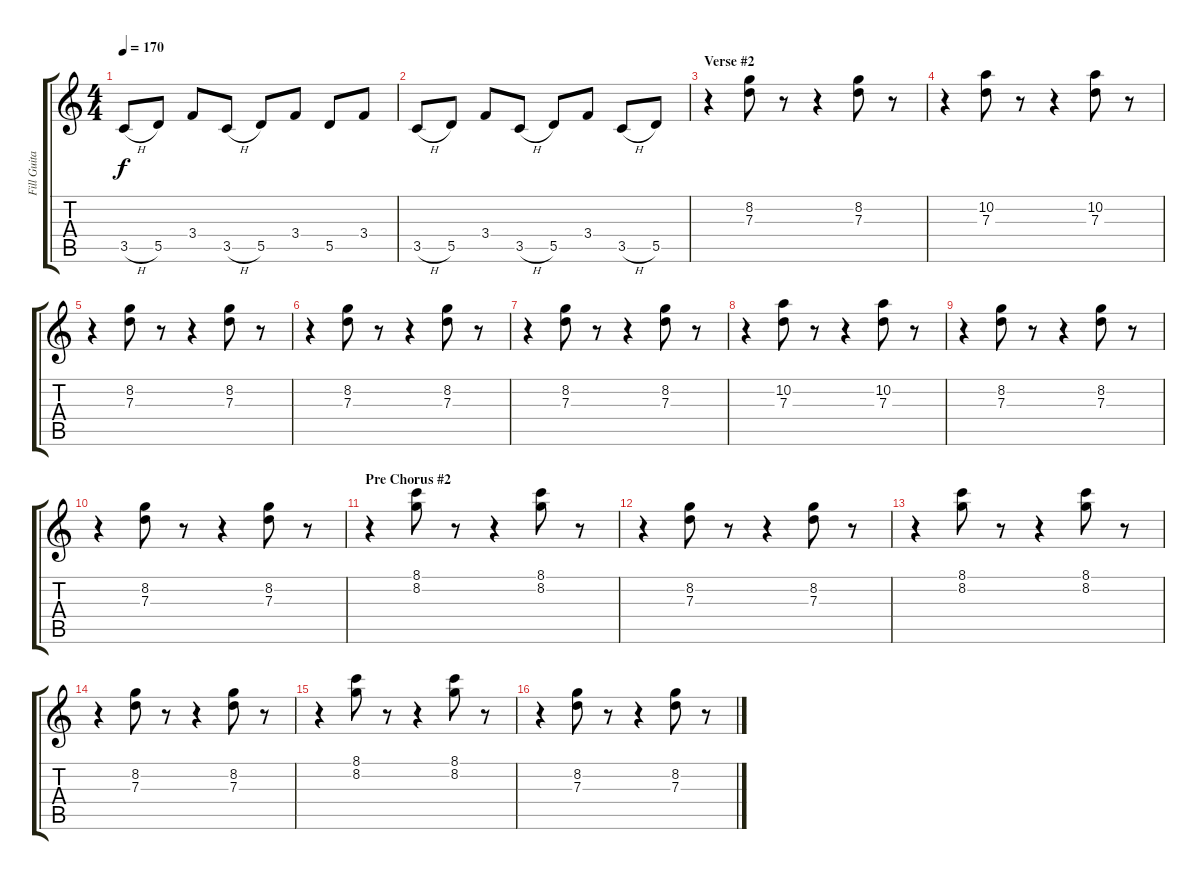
\track ("Fill Guitar" "Fill Guita") {instrument electricguitarclean}
\staff {score tabs}
\tuning (E4 B3 G3 D3 A2 E2) {hide}
\ts (4 4)
\tempo 170
\clef g2
\ks c
3.5{h}.8{dy f} 5.5.8 3.4.8 3.5{h}.8 5.5.8 3.4.8 5.5.8 3.4.8 |
3.5{h}.8 5.5.8 3.4.8 3.5{h}.8 5.5.8 3.4.8 3.5{h}.8 5.5.8 |
\section ("" "Verse #2")
r.4 (8.2 7.3).8 r.8 r.4 (8.2 7.3).8 r.8 |
r.4 (10.2 7.3).8 r.8 r.4 (10.2 7.3).8 r.8 |
r.4 (8.2 7.3).8 r.8 r.4 (8.2 7.3).8 r.8 |
r.4 (8.2 7.3).8 r.8 r.4 (8.2 7.3).8 r.8 |
r.4 (8.2 7.3).8 r.8 r.4 (8.2 7.3).8 r.8 |
r.4 (10.2 7.3).8 r.8 r.4 (10.2 7.3).8 r.8 |
r.4 (8.2 7.3).8 r.8 r.4 (8.2 7.3).8 r.8 |
r.4 (8.2 7.3).8 r.8 r.4 (8.2 7.3).8 r.8 |
\section ("" "Pre Chorus #2")
r.4 (8.1 8.2).8 r.8 r.4 (8.1 8.2).8 r.8 |
r.4 (8.2 7.3).8 r.8 r.4 (8.2 7.3).8 r.8 |
r.4 (8.1 8.2).8 r.8 r.4 (8.1 8.2).8 r.8 |
r.4 (8.2 7.3).8 r.8 r.4 (8.2 7.3).8 r.8 |
r.4 (8.1 8.2).8 r.8 r.4 (8.1 8.2).8 r.8 |
r.4 (8.2 7.3).8 r.8 r.4 (8.2 7.3).8 r.8
